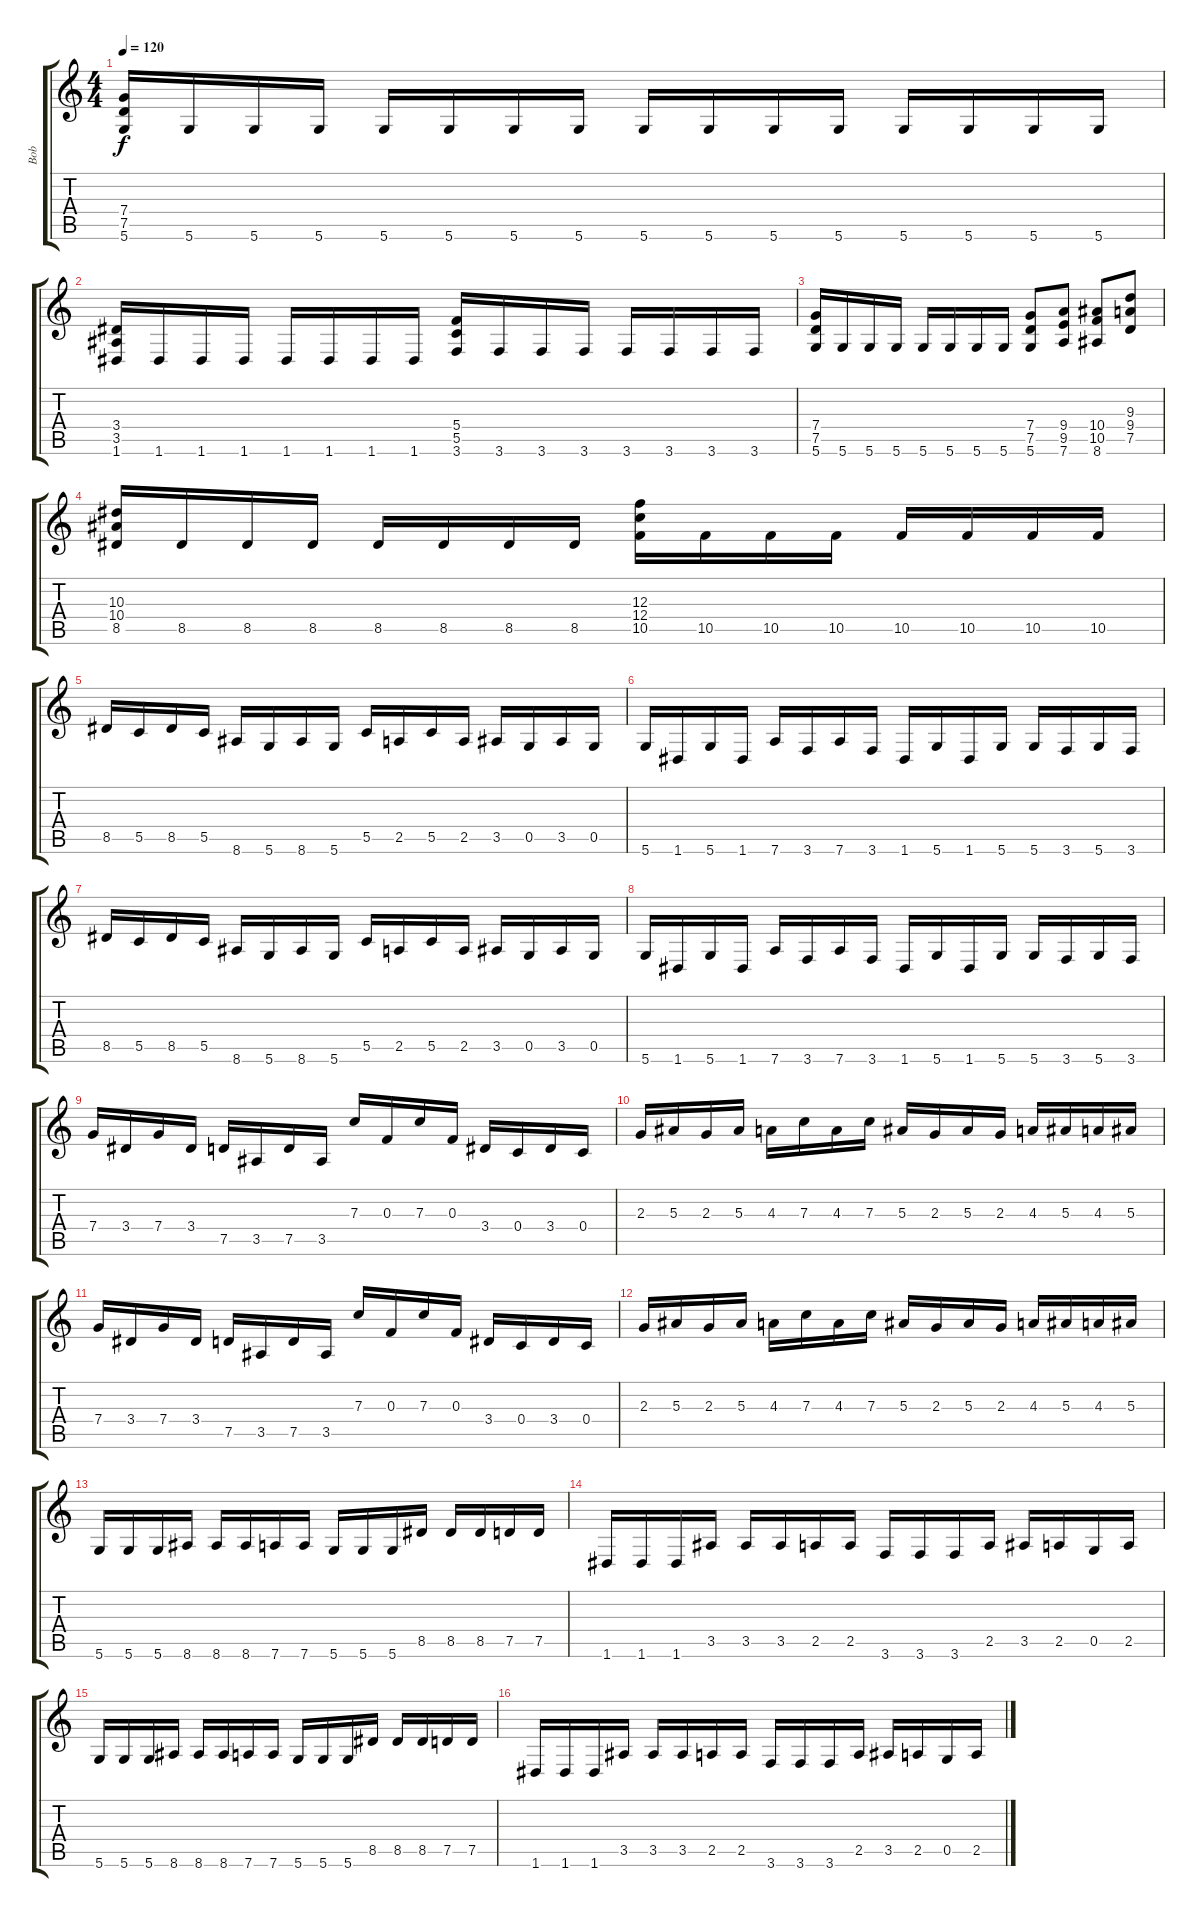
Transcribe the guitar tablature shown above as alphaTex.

\track ("Bob" "Bob") {instrument distortionguitar}
\staff {score tabs}
\tuning (D4 A3 F3 C3 G2 D2) {hide}
\ts (4 4)
\tempo 120
\clef g2
\ks c
(7.4 7.5 5.6).16{dy f} 5.6.16 5.6.16 5.6.16 5.6.16 5.6.16 5.6.16 5.6.16 5.6.16 5.6.16 5.6.16 5.6.16 5.6.16 5.6.16 5.6.16 5.6.16 |
(3.4 3.5 1.6).16 1.6.16 1.6.16 1.6.16 1.6.16 1.6.16 1.6.16 1.6.16 (5.4 5.5 3.6).16 3.6.16 3.6.16 3.6.16 3.6.16 3.6.16 3.6.16 3.6.16 |
(7.4 7.5 5.6).16 5.6.16 5.6.16 5.6.16 5.6.16 5.6.16 5.6.16 5.6.16 (7.4 7.5 5.6).8 (9.4 9.5 7.6).8 (10.4 10.5 8.6).8 (9.3 9.4 7.5).8 |
(10.3 10.4 8.5).16 8.5.16 8.5.16 8.5.16 8.5.16 8.5.16 8.5.16 8.5.16 (12.3 12.4 10.5).16 10.5.16 10.5.16 10.5.16 10.5.16 10.5.16 10.5.16 10.5.16 |
8.5.16 5.5.16 8.5.16 5.5.16 8.6.16 5.6.16 8.6.16 5.6.16 5.5.16 2.5.16 5.5.16 2.5.16 3.5.16 0.5.16 3.5.16 0.5.16 |
5.6.16 1.6.16 5.6.16 1.6.16 7.6.16 3.6.16 7.6.16 3.6.16 1.6.16 5.6.16 1.6.16 5.6.16 5.6.16 3.6.16 5.6.16 3.6.16 |
8.5.16 5.5.16 8.5.16 5.5.16 8.6.16 5.6.16 8.6.16 5.6.16 5.5.16 2.5.16 5.5.16 2.5.16 3.5.16 0.5.16 3.5.16 0.5.16 |
5.6.16 1.6.16 5.6.16 1.6.16 7.6.16 3.6.16 7.6.16 3.6.16 1.6.16 5.6.16 1.6.16 5.6.16 5.6.16 3.6.16 5.6.16 3.6.16 |
7.4.16 3.4.16 7.4.16 3.4.16 7.5.16 3.5.16 7.5.16 3.5.16 7.3.16 0.3.16 7.3.16 0.3.16 3.4.16 0.4.16 3.4.16 0.4.16 |
2.3.16 5.3.16 2.3.16 5.3.16 4.3.16 7.3.16 4.3.16 7.3.16 5.3.16 2.3.16 5.3.16 2.3.16 4.3.16 5.3.16 4.3.16 5.3.16 |
7.4.16 3.4.16 7.4.16 3.4.16 7.5.16 3.5.16 7.5.16 3.5.16 7.3.16 0.3.16 7.3.16 0.3.16 3.4.16 0.4.16 3.4.16 0.4.16 |
2.3.16 5.3.16 2.3.16 5.3.16 4.3.16 7.3.16 4.3.16 7.3.16 5.3.16 2.3.16 5.3.16 2.3.16 4.3.16 5.3.16 4.3.16 5.3.16 |
5.6.16 5.6.16 5.6.16 8.6.16 8.6.16 8.6.16 7.6.16 7.6.16 5.6.16 5.6.16 5.6.16 8.5.16 8.5.16 8.5.16 7.5.16 7.5.16 |
1.6.16 1.6.16 1.6.16 3.5.16 3.5.16 3.5.16 2.5.16 2.5.16 3.6.16 3.6.16 3.6.16 2.5.16 3.5.16 2.5.16 0.5.16 2.5.16 |
5.6.16 5.6.16 5.6.16 8.6.16 8.6.16 8.6.16 7.6.16 7.6.16 5.6.16 5.6.16 5.6.16 8.5.16 8.5.16 8.5.16 7.5.16 7.5.16 |
1.6.16 1.6.16 1.6.16 3.5.16 3.5.16 3.5.16 2.5.16 2.5.16 3.6.16 3.6.16 3.6.16 2.5.16 3.5.16 2.5.16 0.5.16 2.5.16
